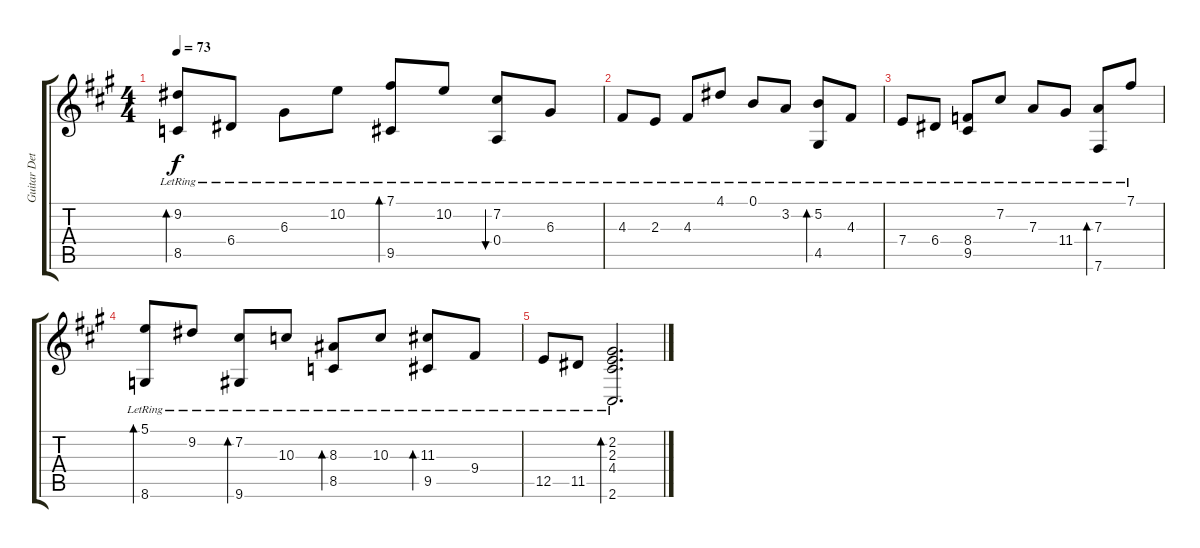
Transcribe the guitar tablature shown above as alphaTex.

\track ("Guitar Detuned" "Guitar Det") {instrument acousticguitarsteel}
\staff {score tabs}
\tuning (B3 Gb3 D3 A2 E2 B1) {hide}
\ts (4 4)
\tempo 73
\clef g2
\ks a
(9.2{lr} 8.5{lr}).8{bd 120 dy f} 6.4{lr}.8 6.3{lr}.8 10.2{lr}.8 (7.1{lr} 9.5{lr}).8{bd 120} 10.2{lr}.8 (7.2{lr} 0.4{lr}).8{bu 120} 6.3{lr}.8 |
4.3{lr}.8 2.3{lr}.8 4.3{lr}.8 4.1{lr}.8 0.1{lr}.8 3.2{lr}.8 (5.2{lr} 4.5{lr}).8{bd 120} 4.3{lr}.8 |
7.4{lr}.8 6.4{lr}.8 (8.4{lr} 9.5{lr}).8 7.2{lr}.8 7.3{lr}.8 11.4{lr}.8 (7.3{lr} 7.6{lr}).8{bd 120} 7.1{lr}.8 |
(5.1{lr} 8.6{lr}).8{bd 120} 9.2{lr}.8 (7.2{lr} 9.6{lr}).8{bd 120} 10.3{lr}.8 (8.3{lr} 8.5{lr}).8{bd 120} 10.3{lr}.8 (11.3{lr} 9.5{lr}).8{bd 120} 9.4{lr}.8 |
12.5{lr}.8 11.5{lr}.8 (2.2{lr} 2.3{lr} 4.4{lr} 2.6{lr}).2{d bd 120}
